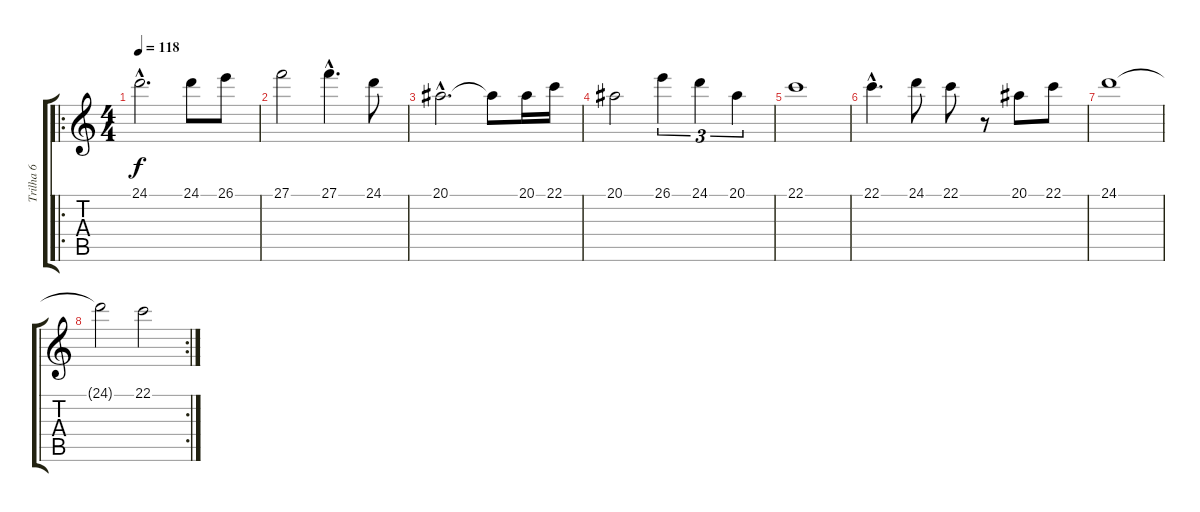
\track ("Trilha 6" "Trilha 6") {instrument vibraphone}
\staff {score tabs}
\tuning (D4 A3 F3 C3 G2 D2) {hide}
\ro
\ts (4 4)
\tempo 118
\clef g2
\ks c
24.1{hac}.2{d dy f} 24.1.8 26.1.8 |
27.1.2 27.1{hac}.4{d} 24.1.8 |
20.1{hac}.2{d} 20.1{t}.8 20.1.16 22.1.16 |
20.1.2 26.1.4{tu (3 2)} 24.1.4{tu (3 2)} 20.1.4{tu (3 2)} |
22.1.1 |
22.1{hac}.4{d} 24.1.8 22.1.8 r.8 20.1.8 22.1.8 |
24.1.1 |
\rc 2
24.1{t}.2 22.1.2
